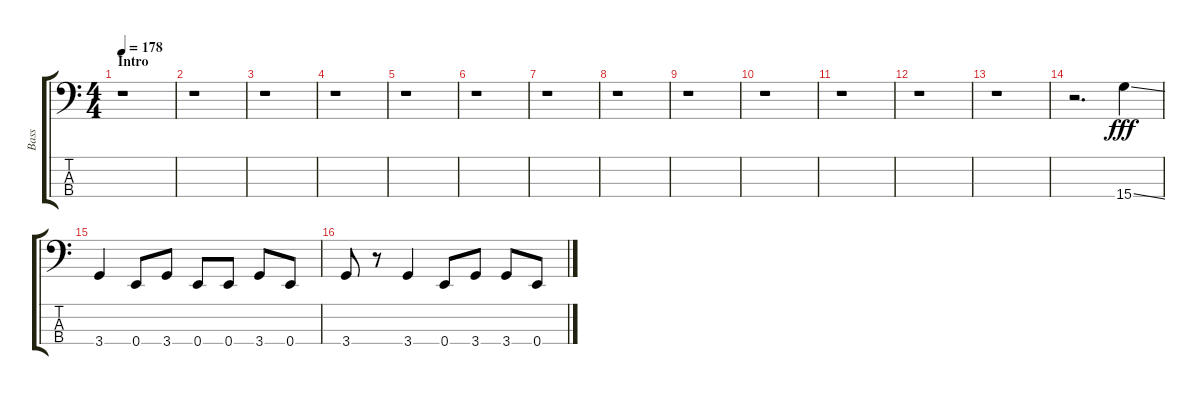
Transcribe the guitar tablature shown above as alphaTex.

\track ("Bass" "Bass") {instrument electricbasspick}
\staff {score tabs}
\tuning (G2 D2 A1 E1) {hide}
\ts (4 4)
\section ("" "Intro")
\tempo 178
\clef f4
\ks c
r.1{dy fff instrument electricbasspick} |
r.1 |
r.1 |
r.1 |
r.1 |
r.1 |
r.1 |
r.1 |
r.1 |
r.1 |
r.1 |
r.1 |
r.1 |
r.2{d} 15.4{ss}.4 |
3.4.4 0.4.8 3.4.8 0.4.8 0.4.8 3.4.8 0.4.8 |
3.4.8 r.8 3.4.4 0.4.8 3.4.8 3.4.8 0.4.8
